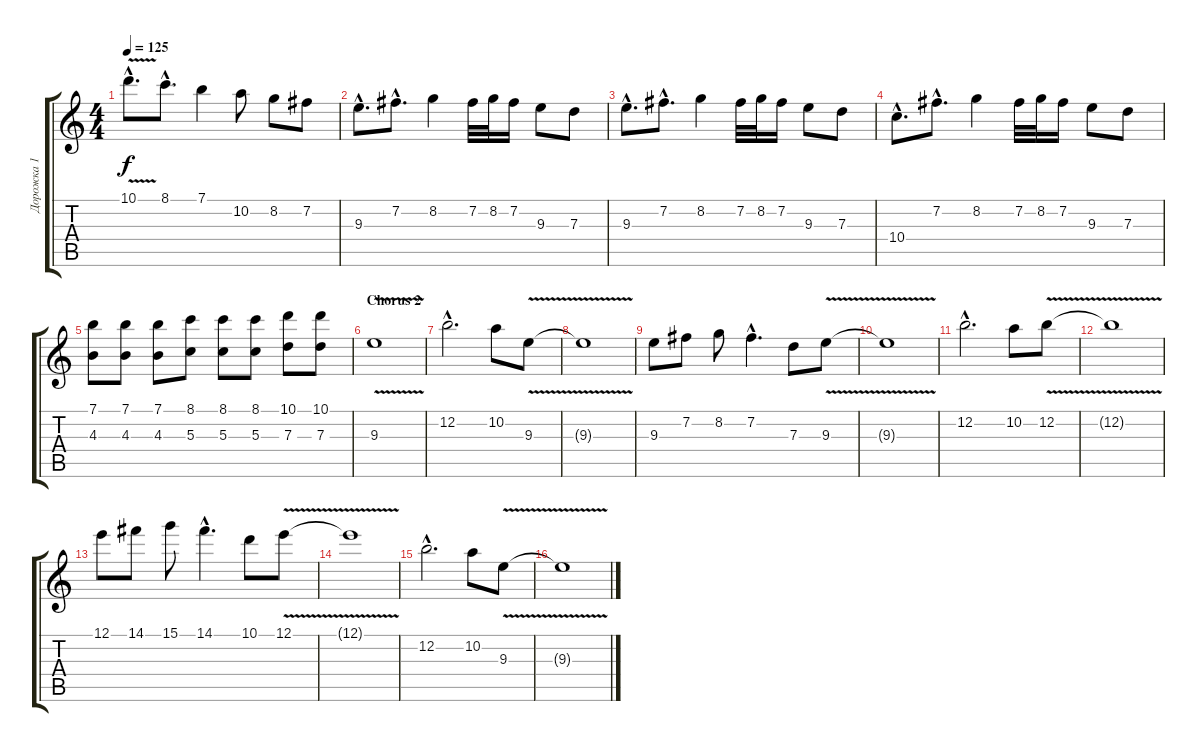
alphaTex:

\track ("Дорожка 1" "Дорожка 1") {instrument distortionguitar}
\staff {score tabs}
\tuning (E4 B3 G3 D3 A2 E2) {hide}
\ts (4 4)
\tempo 125
\clef g2
\ks c
10.1{v hac}.8{d dy f} 8.1{hac}.8{d} 7.1.4 10.2.8 8.2.8 7.2.8 |
9.3{hac}.8{d} 7.2{hac}.8{d} 8.2.4 7.2.32 8.2.32 7.2.16 9.3.8 7.3.8 |
9.3{hac}.8{d} 7.2{hac}.8{d} 8.2.4 7.2.32 8.2.32 7.2.16 9.3.8 7.3.8 |
10.4{hac}.8{d} 7.2{hac}.8{d} 8.2.4 7.2.32 8.2.32 7.2.16 9.3.8 7.3.8 |
(7.1 4.3).8 (7.1 4.3).8 (7.1 4.3).8 (8.1 5.3).8 (8.1 5.3).8 (8.1 5.3).8 (10.1 7.3).8 (10.1 7.3).8 |
\section ("" "Chorus 2")
9.3{v}.1 |
12.2{hac}.2{d} 10.2.8 9.3{v}.8 |
9.3{t}.1 |
9.3.8 7.2.8 8.2.8 7.2{hac}.4{d} 7.3.8 9.3{v}.8 |
9.3{t}.1 |
12.2{hac}.2{d} 10.2.8 12.2{v}.8 |
12.2{t}.1 |
12.1.8 14.1.8 15.1.8 14.1{hac}.4{d} 10.1.8 12.1{v}.8 |
12.1{t}.1 |
12.2{hac}.2{d} 10.2.8 9.3{v}.8 |
9.3{t}.1
